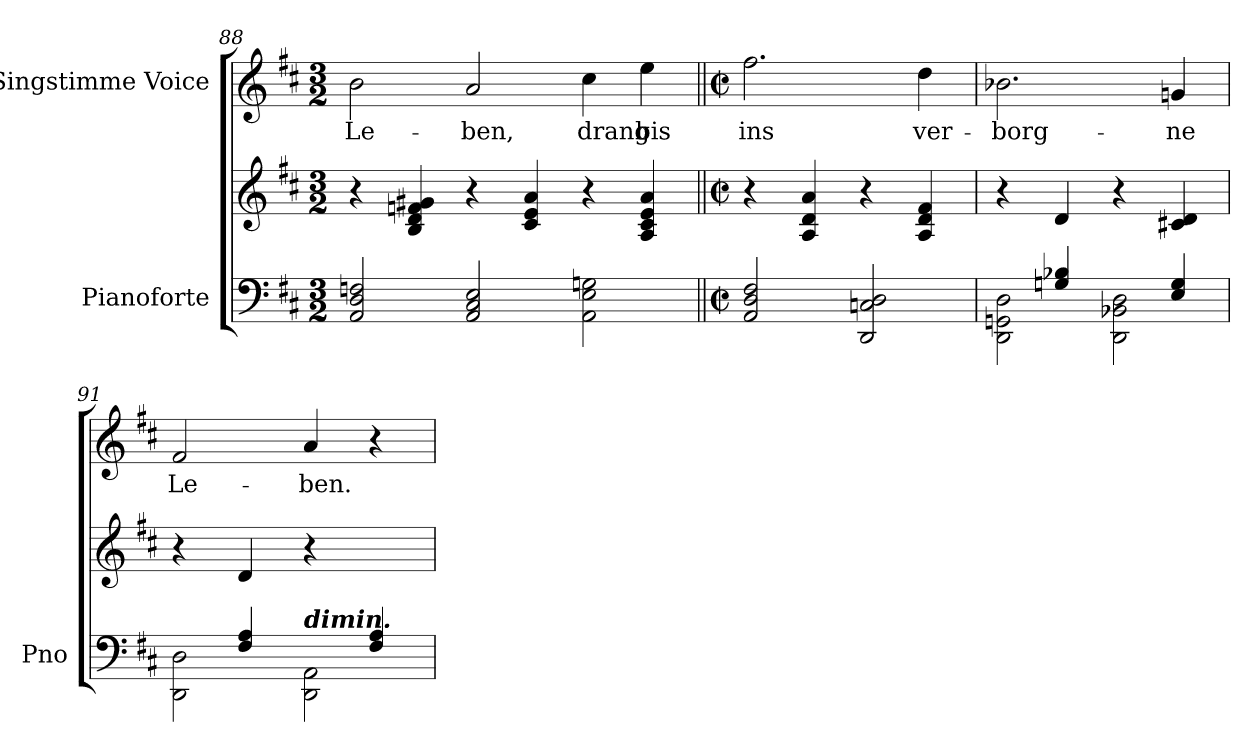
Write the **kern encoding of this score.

**kern	**kern	**kern	**text
*part2	*part2	*part1	*part1
*staff3	*staff2	*staff1	*staff1
*I"Pianoforte	*	*I"Singstimme Voice	*
*I'Pno	*	*	*
*clefF4	*clefG2	*clefG2	*
*k[f#c#]	*k[f#c#]	*k[f#c#]	*
*M3/2	*M3/2	*M3/2	*
=88	=88	=88	=88
2AA/ 2D/ 2Fn/	4r	2b\	Le-
.	4B/ 4d/ 4fn/ 4g#X/	.	.
2AA/ 2C#/ 2E/	4r	2a/	-ben,
.	4c#/ 4e/ 4a/	.	.
2AA\ 2E\ 2Gn\	4r	4cc#\	drang
.	4A/ 4c#/ 4e/ 4a/	4ee\	bis
=89||	=89||	=89||	=89||
*M2/2	*M2/2	*M2/2	*
*met(c|)	*met(c|)	*met(c|)	*
2AA/ 2D/ 2F#/	4r	2.ff#\	ins
.	4A/ 4d/ 4a/	.	.
2DD/ 2Cn/ 2D/	4r	.	.
.	4A/ 4d/ 4f#/	4dd\	ver-
=90	=90	=90	=90
*^	*	*	*
4ryy	2DD\ 2GGn\ 2D\	4r	2.b-X\	-borg-
4Gn/ 4B-X/	.	4d/	.	.
4ryy	2DD\ 2BB-X\ 2D\	4r	.	.
4E/ 4G/	.	4c#X/ 4d/	4gn/	-ne
=91	=91	=91	=91	=91
4ryy	2DD\ 2D\	4r	2f#/	Le-
4F#/ 4A/	.	4d/	.	.
!LO:TX:Bi:t=dimin.	!	!	!	!
4ryy	2DD\ 2AA\	4r	4a/	-ben.
4F#/ 4A/	.	4ryy	4r	.
*v	*v	*	*	*
=	=	=	=
*-	*-	*-	*-
